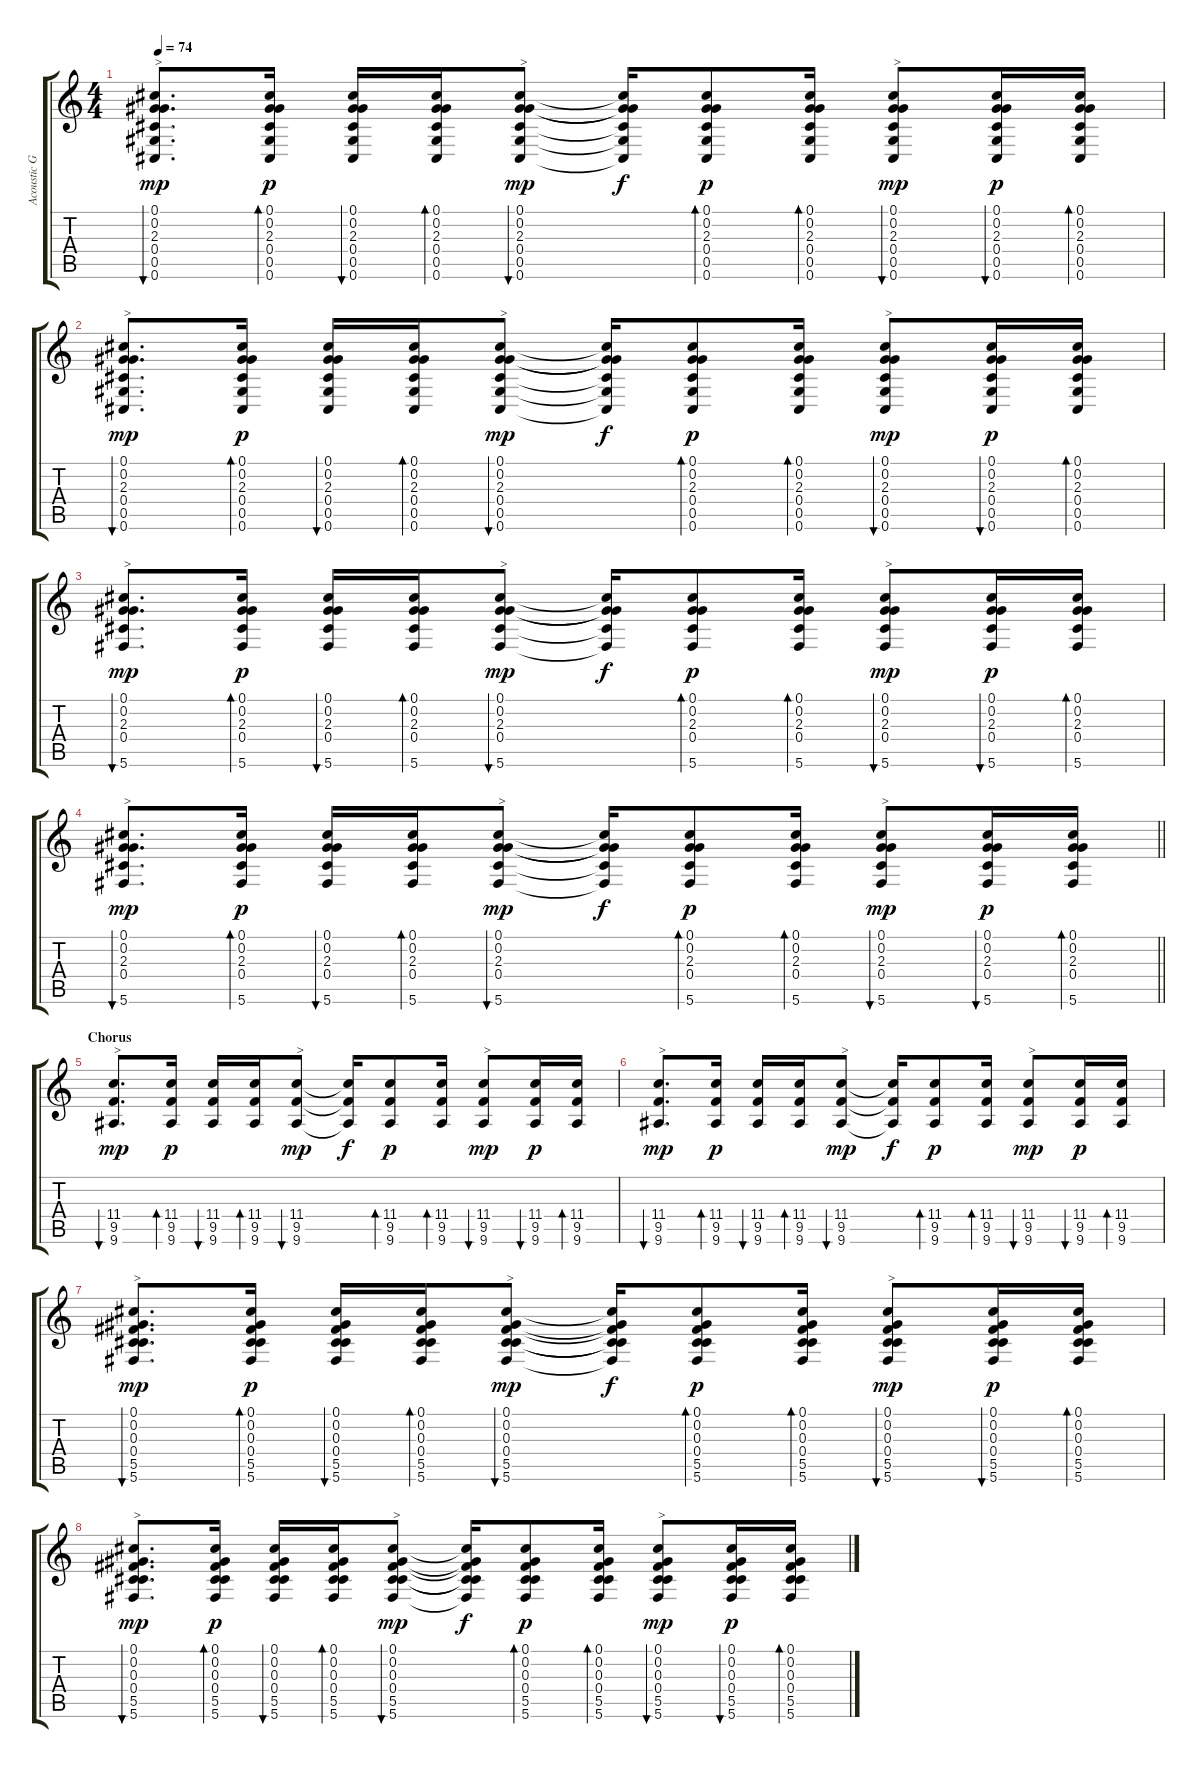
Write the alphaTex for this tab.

\track ("Acoustic Guitar" "Acoustic G") {instrument acousticguitarsteel}
\staff {score tabs}
\tuning (Db4 Ab3 Gb3 Db3 Ab2 Db2) {hide}
\ts (4 4)
\tempo 74
\clef g2
\ks c
(0.1 0.2 2.3 0.4 0.5 0.6).8{d bu 30 txt ">" dy mp} (0.1 0.2 2.3 0.4 0.5 0.6).16{bd 30 dy p} (0.1 0.2 2.3 0.4 0.5 0.6).16{bu 30} (0.1 0.2 2.3 0.4 0.5 0.6).16{bd 30} (0.1 0.2 2.3 0.4 0.5 0.6).8{bu 30 txt ">" dy mp} (0.1{t} 0.2{t} 2.3{t} 0.4{t} 0.5{t} 0.6{t}).16{dy f} (0.1 0.2 2.3 0.4 0.5 0.6).8{bd 30 dy p} (0.1 0.2 2.3 0.4 0.5 0.6).16{bd 30} (0.1 0.2 2.3 0.4 0.5 0.6).8{bu 30 txt ">" dy mp} (0.1 0.2 2.3 0.4 0.5 0.6).16{bu 30 dy p} (0.1 0.2 2.3 0.4 0.5 0.6).16{bd 30} |
(0.1 0.2 2.3 0.4 0.5 0.6).8{d bu 30 txt ">" dy mp} (0.1 0.2 2.3 0.4 0.5 0.6).16{bd 30 dy p} (0.1 0.2 2.3 0.4 0.5 0.6).16{bu 30} (0.1 0.2 2.3 0.4 0.5 0.6).16{bd 30} (0.1 0.2 2.3 0.4 0.5 0.6).8{bu 30 txt ">" dy mp} (0.1{t} 0.2{t} 2.3{t} 0.4{t} 0.5{t} 0.6{t}).16{dy f} (0.1 0.2 2.3 0.4 0.5 0.6).8{bd 30 dy p} (0.1 0.2 2.3 0.4 0.5 0.6).16{bd 30} (0.1 0.2 2.3 0.4 0.5 0.6).8{bu 30 txt ">" dy mp} (0.1 0.2 2.3 0.4 0.5 0.6).16{bu 30 dy p} (0.1 0.2 2.3 0.4 0.5 0.6).16{bd 30} |
(0.1 0.2 2.3 0.4 5.6).8{d bu 30 txt ">" dy mp} (0.1 0.2 2.3 0.4 5.6).16{bd 30 dy p} (0.1 0.2 2.3 0.4 5.6).16{bu 30} (0.1 0.2 2.3 0.4 5.6).16{bd 30} (0.1 0.2 2.3 0.4 5.6).8{bu 30 txt ">" dy mp} (0.1{t} 0.2{t} 2.3{t} 0.4{t} 5.6{t}).16{dy f} (0.1 0.2 2.3 0.4 5.6).8{bd 30 dy p} (0.1 0.2 2.3 0.4 5.6).16{bd 30} (0.1 0.2 2.3 0.4 5.6).8{bu 30 txt ">" dy mp} (0.1 0.2 2.3 0.4 5.6).16{bu 30 dy p} (0.1 0.2 2.3 0.4 5.6).16{bd 30} |
\barLineRight lightlight
(0.1 0.2 2.3 0.4 5.6).8{d bu 30 txt ">" dy mp} (0.1 0.2 2.3 0.4 5.6).16{bd 30 dy p} (0.1 0.2 2.3 0.4 5.6).16{bu 30} (0.1 0.2 2.3 0.4 5.6).16{bd 30} (0.1 0.2 2.3 0.4 5.6).8{bu 30 txt ">" dy mp} (0.1{t} 0.2{t} 2.3{t} 0.4{t} 5.6{t}).16{dy f} (0.1 0.2 2.3 0.4 5.6).8{bd 30 dy p} (0.1 0.2 2.3 0.4 5.6).16{bd 30} (0.1 0.2 2.3 0.4 5.6).8{bu 30 txt ">" dy mp} (0.1 0.2 2.3 0.4 5.6).16{bu 30 dy p} (0.1 0.2 2.3 0.4 5.6).16{bd 30} |
\section ("" "Chorus")
(11.4 9.5 9.6).8{d bu 30 txt ">" dy mp} (11.4 9.5 9.6).16{bd 30 dy p} (11.4 9.5 9.6).16{bu 30} (11.4 9.5 9.6).16{bd 30} (11.4 9.5 9.6).8{bu 30 txt ">" dy mp} (11.4{t} 9.5{t} 9.6{t}).16{dy f} (11.4 9.5 9.6).8{bd 30 dy p} (11.4 9.5 9.6).16{bd 30} (11.4 9.5 9.6).8{bu 30 txt ">" dy mp} (11.4 9.5 9.6).16{bu 30 dy p} (11.4 9.5 9.6).16{bd 30} |
(11.4 9.5 9.6).8{d bu 30 txt ">" dy mp} (11.4 9.5 9.6).16{bd 30 dy p} (11.4 9.5 9.6).16{bu 30} (11.4 9.5 9.6).16{bd 30} (11.4 9.5 9.6).8{bu 30 txt ">" dy mp} (11.4{t} 9.5{t} 9.6{t}).16{dy f} (11.4 9.5 9.6).8{bd 30 dy p} (11.4 9.5 9.6).16{bd 30} (11.4 9.5 9.6).8{bu 30 txt ">" dy mp} (11.4 9.5 9.6).16{bu 30 dy p} (11.4 9.5 9.6).16{bd 30} |
(0.1 0.2 0.3 0.4 5.5 5.6).8{d bu 30 txt ">" dy mp} (0.1 0.2 0.3 0.4 5.5 5.6).16{bd 30 dy p} (0.1 0.2 0.3 0.4 5.5 5.6).16{bu 30} (0.1 0.2 0.3 0.4 5.5 5.6).16{bd 30} (0.1 0.2 0.3 0.4 5.5 5.6).8{bu 30 txt ">" dy mp} (0.1{t} 0.2{t} 0.3{t} 0.4{t} 5.5{t} 5.6{t}).16{dy f} (0.1 0.2 0.3 0.4 5.5 5.6).8{bd 30 dy p} (0.1 0.2 0.3 0.4 5.5 5.6).16{bd 30} (0.1 0.2 0.3 0.4 5.5 5.6).8{bu 30 txt ">" dy mp} (0.1 0.2 0.3 0.4 5.5 5.6).16{bu 30 dy p} (0.1 0.2 0.3 0.4 5.5 5.6).16{bd 30} |
(0.1 0.2 0.3 0.4 5.5 5.6).8{d bu 30 txt ">" dy mp} (0.1 0.2 0.3 0.4 5.5 5.6).16{bd 30 dy p} (0.1 0.2 0.3 0.4 5.5 5.6).16{bu 30} (0.1 0.2 0.3 0.4 5.5 5.6).16{bd 30} (0.1 0.2 0.3 0.4 5.5 5.6).8{bu 30 txt ">" dy mp} (0.1{t} 0.2{t} 0.3{t} 0.4{t} 5.5{t} 5.6{t}).16{dy f} (0.1 0.2 0.3 0.4 5.5 5.6).8{bd 30 dy p} (0.1 0.2 0.3 0.4 5.5 5.6).16{bd 30} (0.1 0.2 0.3 0.4 5.5 5.6).8{bu 30 txt ">" dy mp} (0.1 0.2 0.3 0.4 5.5 5.6).16{bu 30 dy p} (0.1 0.2 0.3 0.4 5.5 5.6).16{bd 30}
